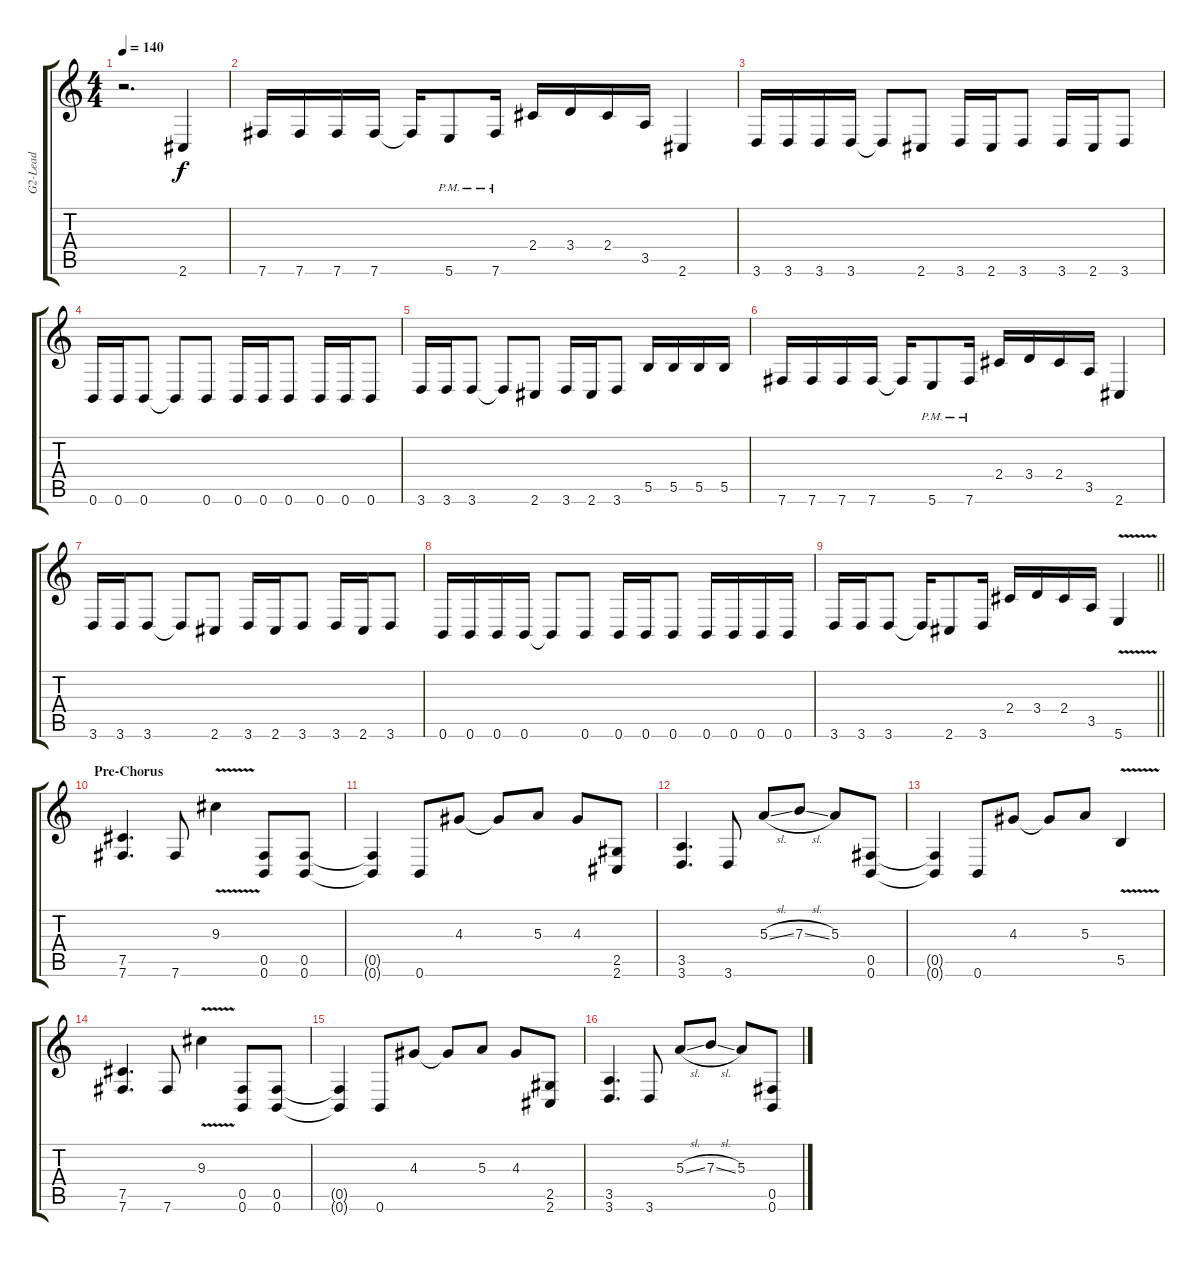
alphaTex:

\track ("G2-Lead" "G2-Lead") {instrument distortionguitar}
\staff {score tabs}
\tuning (Db4 Ab3 E3 B2 Gb2 B1) {hide}
\ts (4 4)
\tempo 140
\clef g2
\ks c
r.2{d dy f} 2.6.4 |
7.6.16 7.6.16 7.6.16 7.6.16 7.6{t}.16 5.6{pm}.8 7.6{pm}.16 2.4.16 3.4.16 2.4.16 3.5.16 2.6.4 |
3.6.16 3.6.16 3.6.16 3.6.16 3.6{t}.8 2.6.8 3.6.16 2.6.16 3.6.8 3.6.16 2.6.16 3.6.8 |
0.6.16 0.6.16 0.6.8 0.6{t}.8 0.6.8 0.6.16 0.6.16 0.6.8 0.6.16 0.6.16 0.6.8 |
3.6.16 3.6.16 3.6.8 3.6{t}.8 2.6.8 3.6.16 2.6.16 3.6.8 5.5.16 5.5.16 5.5.16 5.5.16 |
7.6.16 7.6.16 7.6.16 7.6.16 7.6{t}.16 5.6{pm}.8 7.6{pm}.16 2.4.16 3.4.16 2.4.16 3.5.16 2.6.4 |
3.6.16 3.6.16 3.6.8 3.6{t}.8 2.6.8 3.6.16 2.6.16 3.6.8 3.6.16 2.6.16 3.6.8 |
0.6.16 0.6.16 0.6.16 0.6.16 0.6{t}.8 0.6.8 0.6.16 0.6.16 0.6.8 0.6.16 0.6.16 0.6.16 0.6.16 |
\barLineRight lightlight
3.6.16 3.6.16 3.6.8 3.6{t}.16 2.6.8 3.6.16 2.4.16 3.4.16 2.4.16 3.5.16 5.6{v}.4 |
\section ("" "Pre-Chorus")
(7.5 7.6).4{d} 7.6.8 9.3{v}.4 (0.5 0.6).8 (0.5 0.6).8 |
(0.5{t} 0.6{t}).4 0.6.8 4.3.8 4.3{t}.8 5.3.8 4.3.8 (2.5 2.6).8 |
(3.5 3.6).4{d} 3.6.8 5.3{sl}.8 7.3{sl}.8 5.3.8 (0.5 0.6).8 |
(0.5{t} 0.6{t}).4 0.6.8 4.3.8 4.3{t}.8 5.3.8 5.5{v}.4 |
(7.5 7.6).4{d} 7.6.8 9.3{v}.4 (0.5 0.6).8 (0.5 0.6).8 |
(0.5{t} 0.6{t}).4 0.6.8 4.3.8 4.3{t}.8 5.3.8 4.3.8 (2.5 2.6).8 |
(3.5 3.6).4{d} 3.6.8 5.3{sl}.8 7.3{sl}.8 5.3.8 (0.5 0.6).8
